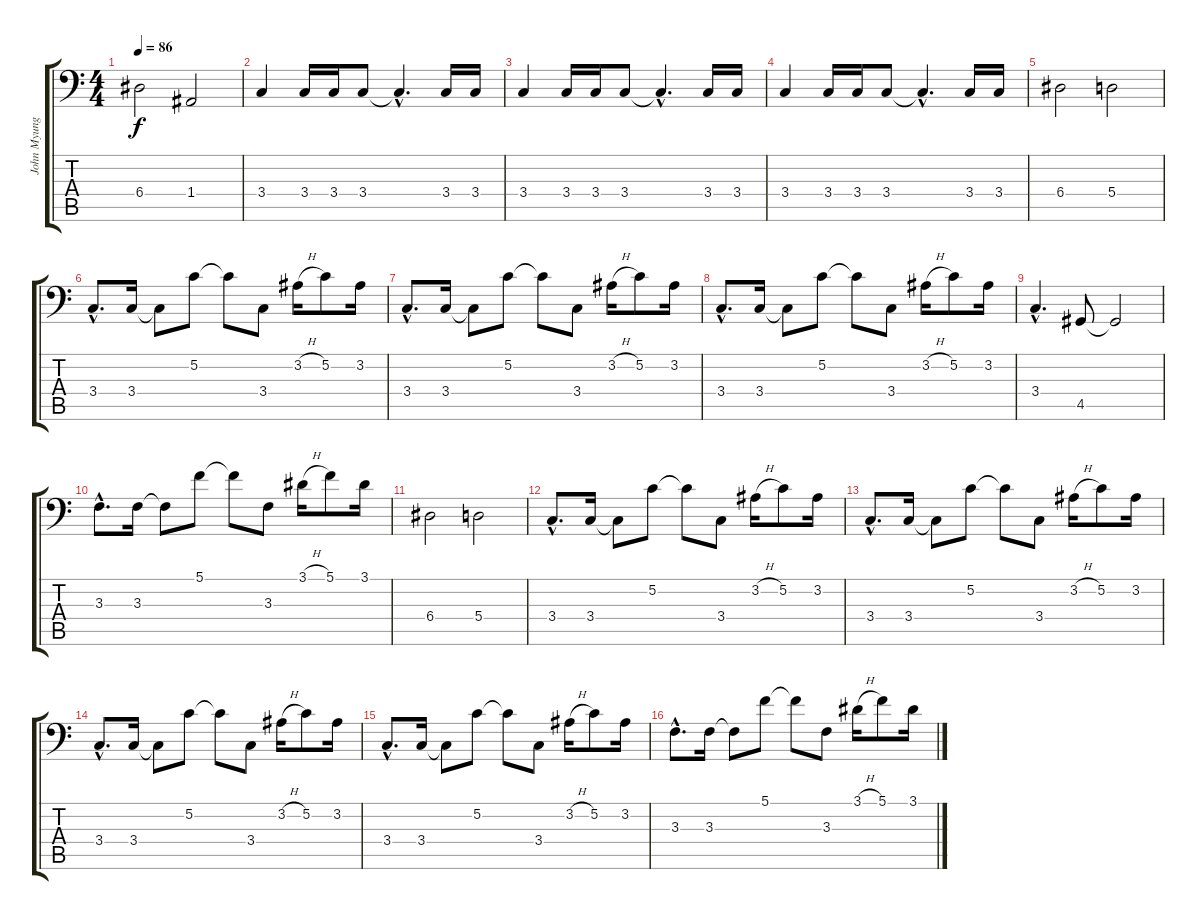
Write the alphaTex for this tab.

\track ("John Myung - 6 Strings Bass" "John Myung") {instrument electricbassfinger}
\staff {score tabs}
\tuning (C3 G2 D2 A1 E1 B0) {hide}
\ts (4 4)
\tempo 86
\clef f4
\ks c
6.4.2{dy f} 1.4.2 |
3.4.4 3.4.16 3.4.16 3.4.8 3.4{hac t}.4{d} 3.4.16 3.4.16 |
3.4.4 3.4.16 3.4.16 3.4.8 3.4{hac t}.4{d} 3.4.16 3.4.16 |
3.4.4 3.4.16 3.4.16 3.4.8 3.4{hac t}.4{d} 3.4.16 3.4.16 |
6.4.2 5.4.2 |
3.4{hac}.8{d} 3.4.16 3.4{t}.8 5.2.8 5.2{t}.8 3.4.8 3.2{h}.16 5.2.8 3.2.16 |
3.4{hac}.8{d} 3.4.16 3.4{t}.8 5.2.8 5.2{t}.8 3.4.8 3.2{h}.16 5.2.8 3.2.16 |
3.4{hac}.8{d} 3.4.16 3.4{t}.8 5.2.8 5.2{t}.8 3.4.8 3.2{h}.16 5.2.8 3.2.16 |
3.4{hac}.4{d} 4.5.8 4.5{t}.2 |
3.3{hac}.8{d} 3.3.16 3.3{t}.8 5.1.8 5.1{t}.8 3.3.8 3.1{h}.16 5.1.8 3.1.16 |
6.4.2 5.4.2 |
3.4{hac}.8{d} 3.4.16 3.4{t}.8 5.2.8 5.2{t}.8 3.4.8 3.2{h}.16 5.2.8 3.2.16 |
3.4{hac}.8{d} 3.4.16 3.4{t}.8 5.2.8 5.2{t}.8 3.4.8 3.2{h}.16 5.2.8 3.2.16 |
3.4{hac}.8{d} 3.4.16 3.4{t}.8 5.2.8 5.2{t}.8 3.4.8 3.2{h}.16 5.2.8 3.2.16 |
3.4{hac}.8{d} 3.4.16 3.4{t}.8 5.2.8 5.2{t}.8 3.4.8 3.2{h}.16 5.2.8 3.2.16 |
3.3{hac}.8{d} 3.3.16 3.3{t}.8 5.1.8 5.1{t}.8 3.3.8 3.1{h}.16 5.1.8 3.1.16
